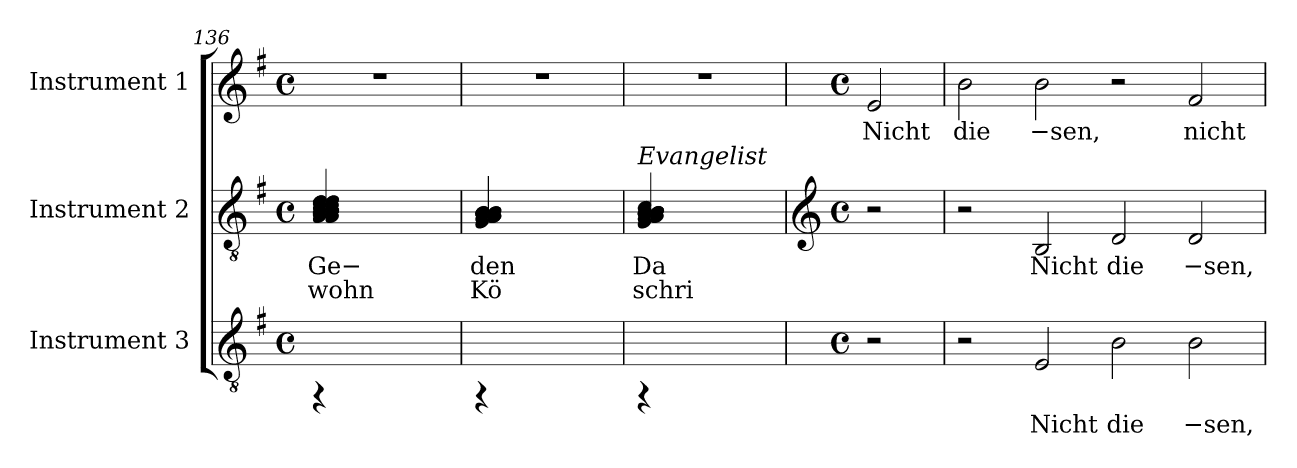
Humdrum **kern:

**kern	**text	**kern	**text	**text	**kern	**text
*part3	*part3	*part2	*part2	*part2	*part1	*part1
*staff3	*staff3	*staff2	*staff2	*staff2	*staff1	*staff1
*I"Instrument 3	*	*I"Instrument 2	*	*	*I"Instrument 1	*
!!LO:LB:g=z
*clefGv2	*	*clefGv2	*	*	*clefG2	*
*k[f#]	*	*k[f#]	*	*	*k[f#]	*
*G:	*	*G:	*	*	*G:	*
*M4/4	*	*M4/4	*	*	*M4/4	*
*met(c)	*	*met(c)	*	*	*met(c)	*
=136	=136	=136	=136	=136	=136	=136
!	!	!	!LO:LY:b:rj	!LO:LY:b:rj	!	!
4rFF	.	4d/ 4d/ 4d/ 4d/ 4d/ 4c/ 4c/ 4B/ 4B/ 4B/ 4B/ 4B/ 4B/ 4B/ 4B/ 4B/ 4B/ 4B/ 4A/ 4A/ 4B/	Ge−	wohn	1r	.
2.ryy	.	2.ryy	.	.	.	.
!!LO:LB:g=z
=137	=137	=137	=137	=137	=137	=137
!	!	!	!LO:LY:b:rj	!LO:LY:b:rj	!	!
4rFF	.	4B/ 4B/ 4B/ 4B/ 4B/ 4A/ 4A/ 4G/ 4A/	den	Kö	1r	.
2.ryy	.	2.ryy	.	.	.	.
=138	=138	=138	=138	=138	=138	=138
!	!	!LO:TX:a:i:t=Evangelist	!	!	!	!
!	!	!	!LO:LY:b:rj	!LO:LY:b:rj	!	!
4rFF	.	4c/ 4B/ 4B/ 4B/ 4B/ 4B/ 4B/ 4A/ 4A/ 4G/ 4B/	Da	schri	1r	.
2.ryy	.	2.ryy	.	.	.	.
!!LO:LB:g=z
=139	=139	=139	=139	=139	=139	=139
*	*	*clefG2	*	*	*	*
*M4/4	*	*M4/4	*	*	*M4/4	*
*met(c)	*	*met(c)	*	*	*met(c)	*
!	!	!	!	!	!	!LO:LY:b:cj
2r	.	2r	.	.	2e/	Nicht
=140	=140	=140	=140	=140	=140	=140
!	!	!	!	!	!	!LO:LY:b:cj
2r	.	2r	.	.	2b\	die
!	!LO:LY:b:cj	!	!LO:LY:b:rj	!	!	!LO:LY:b:cj
2E/	Nicht	2B/	Nicht	.	2b\	−sen,
!	!LO:LY:b:cj	!	!LO:LY:b:rj	!	!	!
2B\	die	2d/	die	.	2r	.
!	!LO:LY:b:cj	!	!LO:LY:b:rj	!	!	!LO:LY:b:cj
2B\	−sen,	2d/	−sen,	.	2f#/	nicht
=	=	=	=	=	=	=
*-	*-	*-	*-	*-	*-	*-
